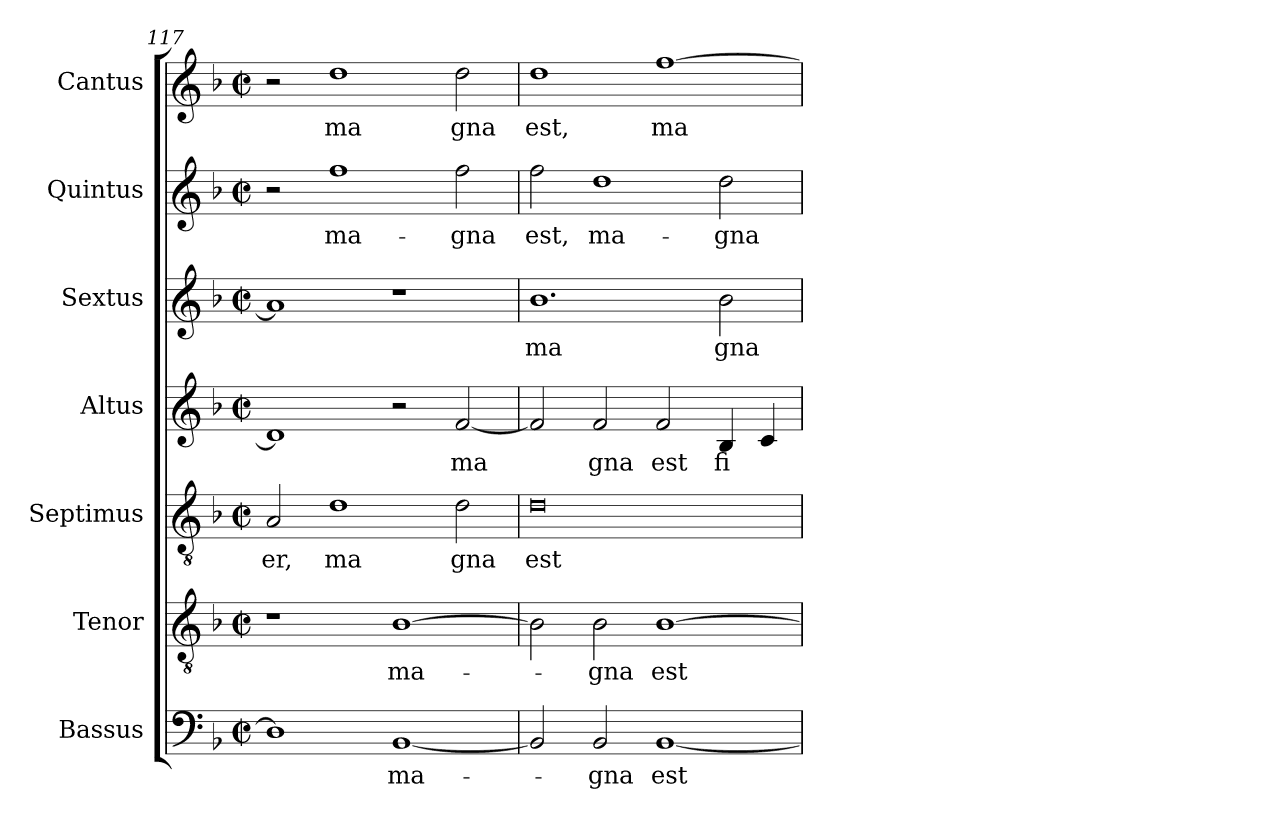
**kern	**text	**kern	**text	**kern	**text	**kern	**text	**kern	**text	**kern	**text	**kern	**text
*part7	*part7	*part6	*part6	*part5	*part5	*part4	*part4	*part3	*part3	*part2	*part2	*part1	*part1
*staff7	*staff7	*staff6	*staff6	*staff5	*staff5	*staff4	*staff4	*staff3	*staff3	*staff2	*staff2	*staff1	*staff1
*I"Bassus	*	*I"Tenor	*	*I"Septimus	*	*I"Altus	*	*I"Sextus	*	*I"Quintus	*	*I"Cantus	*
*clefF4	*	*clefGv2	*	*clefGv2	*	*clefG2	*	*clefG2	*	*clefG2	*	*clefG2	*
*k[b-]	*	*k[b-]	*	*k[b-]	*	*k[b-]	*	*k[b-]	*	*k[b-]	*	*k[b-]	*
*F:	*	*F:	*	*F:	*	*F:	*	*F:	*	*F:	*	*F:	*
*M2/2	*	*M2/2	*	*M2/2	*	*M2/2	*	*M2/2	*	*M2/2	*	*M2/2	*
*met(c|)	*	*met(c|)	*	*met(c|)	*	*met(c|)	*	*met(c|)	*	*met(c|)	*	*met(c|)	*
=117	=117	=117	=117	=117	=117	=117	=117	=117	=117	=117	=117	=117	=117
!	!	!	!	!	!LO:LY:b:cj	!	!	!	!	!	!	!	!
1D]	.	1r	.	2A/	er,	1d]	.	1a]	.	2r	.	2r	.
!	!	!	!	!	!LO:LY:b:cj	!	!	!	!	!	!LO:LY:b:cj	!	!LO:LY:b:cj
.	.	.	.	1d	ma	.	.	.	.	1ff	ma-	1dd	ma
!	!LO:LY:b:cj	!	!LO:LY:b:cj	!	!	!	!	!	!	!	!	!	!
[<1BB-	ma-	[>1B-	ma-	.	.	2r	.	1r	.	.	.	.	.
!	!	!	!	!	!LO:LY:b:cj	!	!LO:LY:b	!	!	!	!LO:LY:b:cj	!	!LO:LY:b:cj
.	.	.	.	2d\	gna	[<2f/	ma	.	.	2ff\	-gna	2dd\	gna
=118	=118	=118	=118	=118	=118	=118	=118	=118	=118	=118	=118	=118	=118
!	!	!	!	!	!LO:LY:b:cj	!	!	!	!LO:LY:b:cj	!	!LO:LY:b:cj	!	!LO:LY:b:cj
2BB-/]	.	2B-\]	.	0d	est	2f/]	.	1.b-	ma	2ff\	est,	1dd	est,
!	!LO:LY:b:cj	!	!LO:LY:b:cj	!	!	!	!LO:LY:b:cj	!	!	!	!LO:LY:b:cj	!	!
2BB-/	-gna	2B-\	-gna	.	.	2f/	gna	.	.	1dd	ma-	.	.
!	!LO:LY:b:cj	!	!LO:LY:b:cj	!	!	!	!LO:LY:b:cj	!	!	!	!	!	!LO:LY:b:cj
[>1BB-	est	[<1B-	est	.	.	2f/	est	.	.	.	.	[>1ff	ma
!	!	!	!	!	!	!	!LO:LY:b:cj	!	!LO:LY:b:cj	!	!LO:LY:b:cj	!	!
.	.	.	.	.	.	4B-/	fi	2b-\	gna	2dd\	-gna	.	.
.	.	.	.	.	.	4c/	.	.	.	.	.	.	.
=	=	=	=	=	=	=	=	=	=	=	=	=	=
*-	*-	*-	*-	*-	*-	*-	*-	*-	*-	*-	*-	*-	*-
